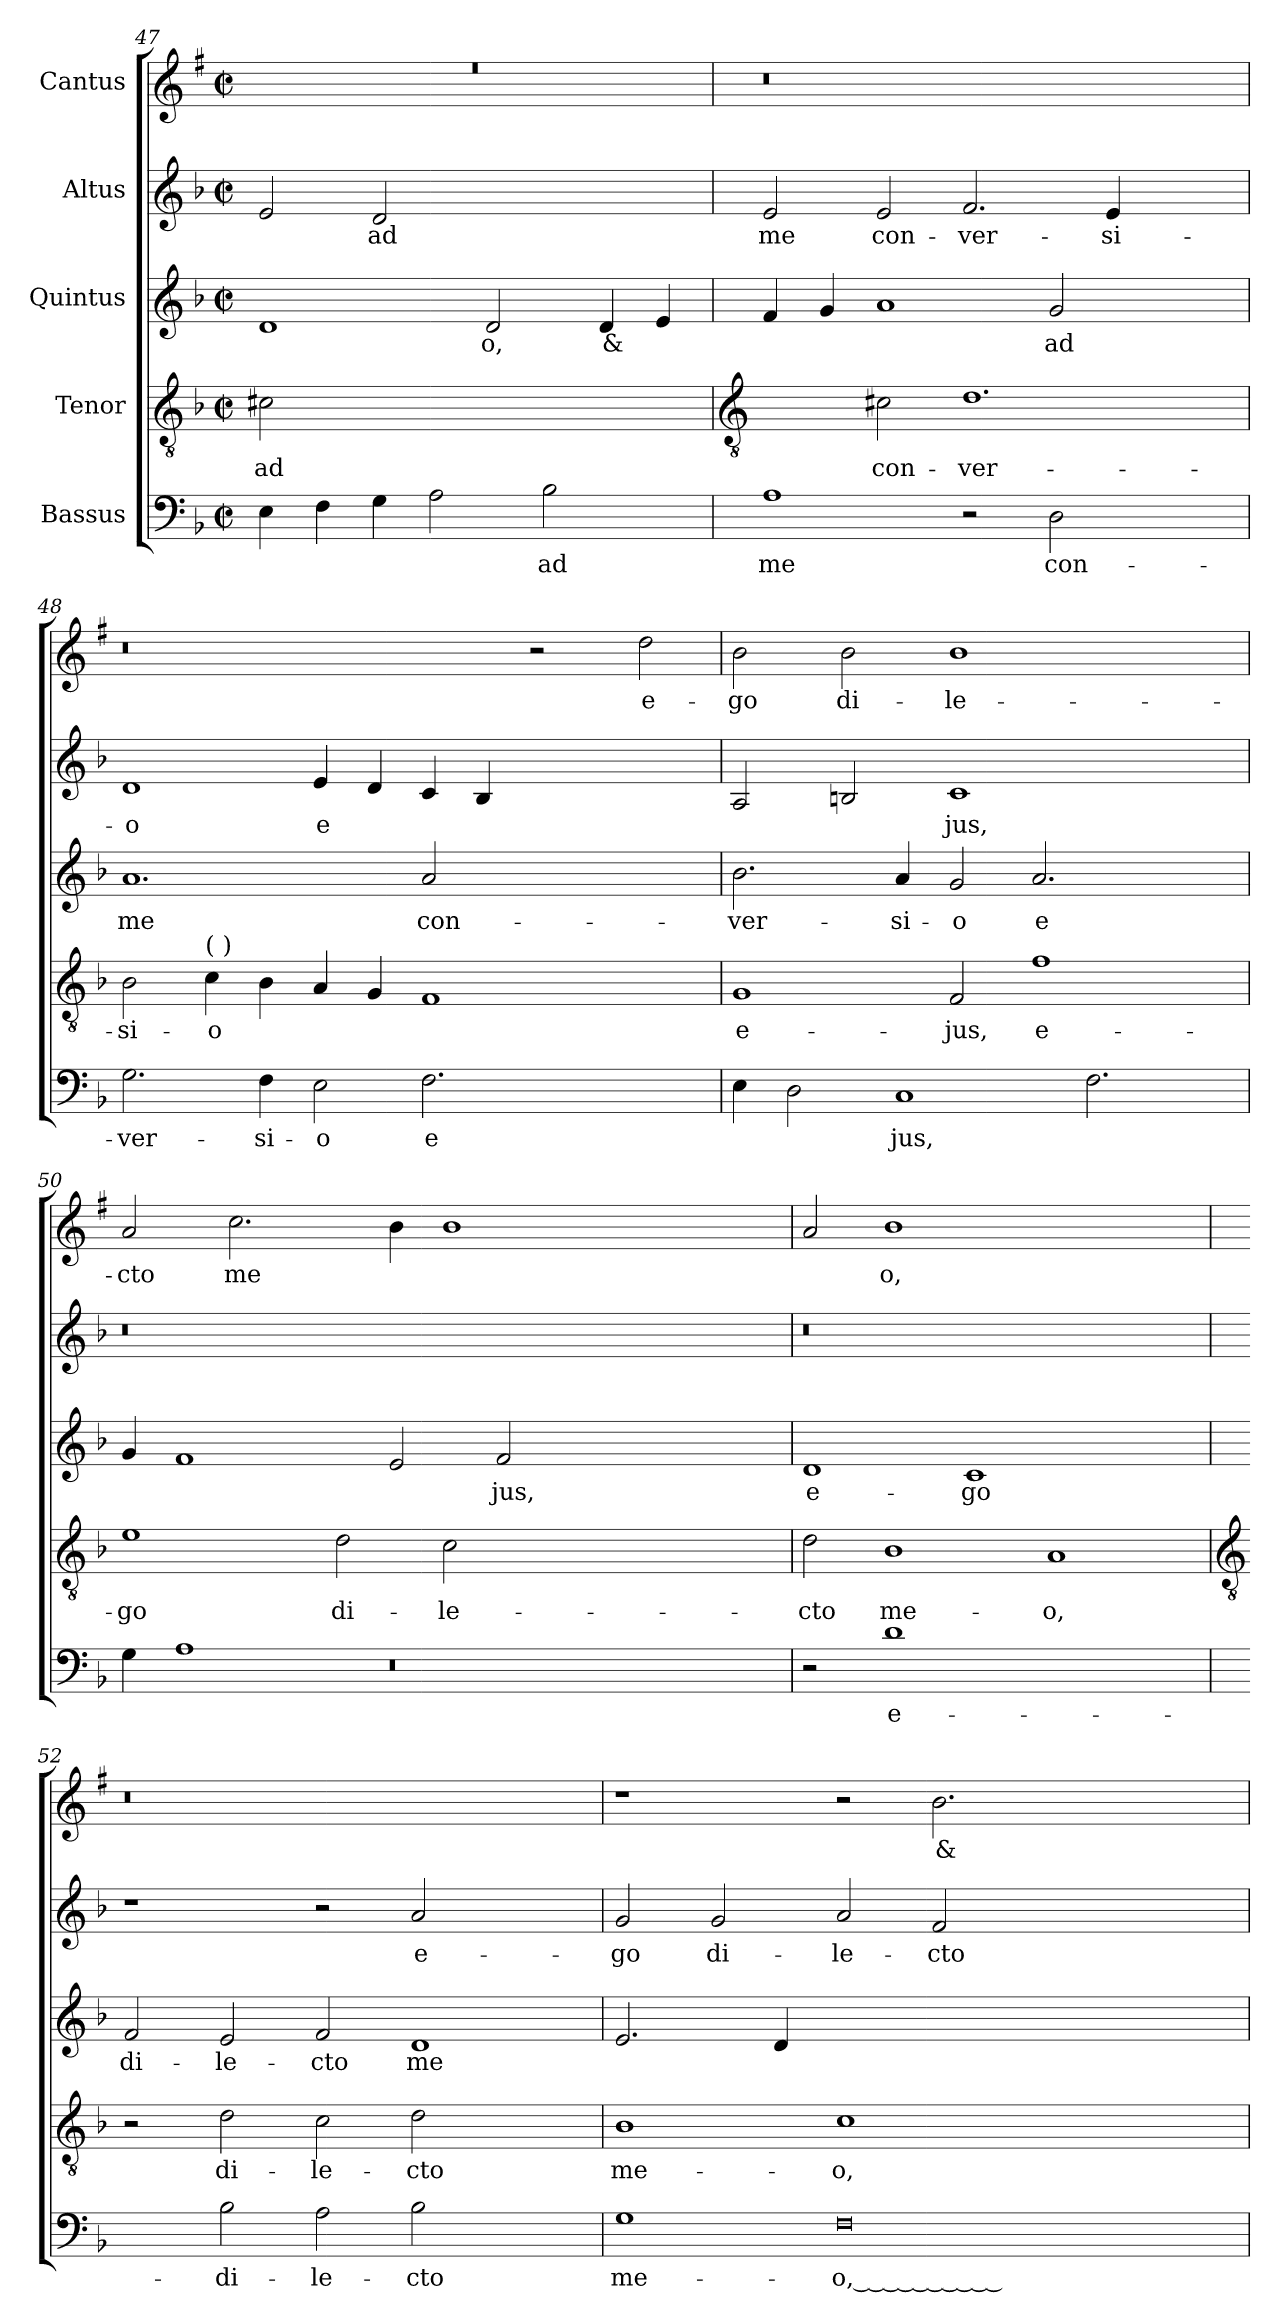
**kern	**text	**kern	**text	**kern	**text	**kern	**text	**kern	**text
*part5	*part5	*part4	*part4	*part3	*part3	*part2	*part2	*part1	*part1
*staff5	*staff5	*staff4	*staff4	*staff3	*staff3	*staff2	*staff2	*staff1	*staff1
*I"Bassus	*	*I"Tenor	*	*I"Quintus	*	*I"Altus	*	*I"Cantus	*
!!LO:LB:g=z
*clefF4	*	*clefGv2	*	*clefG2	*	*clefG2	*	*clefG2	*
*	*	*	*	*	*	*	*	*ITrd1c2	*
*k[b-]	*	*k[b-]	*	*k[b-]	*	*k[b-]	*	*k[b-]	*
*F:	*	*F:	*	*F:	*	*F:	*	*F:	*
*M4/2	*	*M4/2	*	*M4/2	*	*M4/2	*	*M4/2	*
*met(c|)	*	*met(c|)	*	*met(c|)	*	*met(c|)	*	*met(c|)	*
=47	=47	=47	=47	=47	=47	=47	=47	=47	=47
!	!	!	!LO:LY:b	!	!	!	!	!	!
*	*	*	*	*	*	*	*	*^	*
4E	.	2c#X	ad	1d	.	2e	.	0r	0ryy	.
4F	.	.	.	.	.	.	.	.	.	.
!	!	!	!LO:LY:b	!	!	!	!LO:LY:b	!	!	!
4G	.	[2dyy	me_	.	.	2d	ad	.	.	.
2A	.	.	.	.	.	.	.	.	.	.
!	!	!	!	!	!LO:LY:b	!	!	!	!	!
.	.	1ryy	.	2d	o,	1ryy	.	.	.	.
!	!LO:LY:b	!	!	!	!	!	!	!	!	!
2B-	ad	.	.	.	.	.	.	.	.	.
!	!	!	!	!	!LO:LY:b	!	!	!	!	!
.	.	.	.	4d	&	.	.	.	.	.
4ryy	.	.	.	4e	.	.	.	.	.	.
!!LO:LB:g=z	!!
=47A	=47A	=47A	=47A	=47A	=47A	=47A	=47A	=47A	=47A	=47A
*	*	*clefGv2	*	*	*	*	*	*	*	*
!	!LO:LY:b	!	!	!	!	!	!LO:LY:b	!	!	!
1A	me	2dyy]	.	4f	.	2e	me	0r	0ryy	.
.	.	.	.	4g	.	.	.	.	.	.
!	!	!	!LO:LY:b	!	!	!	!LO:LY:b	!	!	!
.	.	2c#X	con-	1a	.	2e	con-	.	.	.
!	!	!	!LO:LY:b	!	!	!	!LO:LY:b	!	!	!
2r	.	1.d	-ver-	.	.	2.f	-ver-	.	.	.
!	!LO:LY:b	!	!	!	!LO:LY:b	!	!	!	!	!
2D	con-	.	.	2g	ad	.	.	.	.	.
!	!	!	!	!	!	!	!LO:LY:b	!	!	!
.	.	.	.	.	.	4e	-si-	.	.	.
2ryy	.	.	.	2ryy	.	2ryy	.	2ryy	2ryy	.
!!LO:LB:g=z	!!
=48A	=48A	=48A	=48A	=48A	=48A	=48A	=48A	=48A	=48A	=48A
!	!LO:LY:b	!	!LO:LY:b	!	!LO:LY:b	!	!LO:LY:b	!	!	!
2.G	-ver-	2B-	-si-	1.a	me	1d	-o	0r	0ryy	.
!	!	!LO:TX:a:t=(  )	!	!	!	!	!	!	!	!
!	!	!	!LO:LY:b	!	!	!	!	!	!	!
.	.	4c	-o	.	.	.	.	.	.	.
!	!LO:LY:b	!	!	!	!	!	!	!	!	!
4F	-si-	4B-	.	.	.	.	.	.	.	.
!	!LO:LY:b	!	!	!	!	!	!LO:LY:b	!	!	!
2E	-o	4A	.	.	.	4e	e	.	.	.
.	.	4G	.	.	.	4d	.	.	.	.
!	!LO:LY:b	!	!	!	!LO:LY:b	!	!	!	!	!
2.F	e	1F	.	2a	con-	4c	.	.	.	.
.	.	.	.	.	.	4B-	.	.	.	.
.	.	.	.	1ryy	.	1ryy	.	2r	1ryy	.
2.ryy	.	.	.	.	.	.	.	.	.	.
!	!	!	!	!	!	!	!	!	!	!LO:LY:b
.	.	2ryy	.	.	.	.	.	2cc	.	e-
=49A	=49A	=49A	=49A	=49A	=49A	=49A	=49A	=49A	=49A	=49A
!	!	!	!LO:LY:b	!	!LO:LY:b	!	!	!	!	!LO:LY:b
4E	.	1G	e-	2.b-	-ver-	2A	.	2a	1ryy	-go
2D	.	.	.	.	.	.	.	.	.	.
!	!	!	!	!	!	!	!	!	!	!LO:LY:b
.	.	.	.	.	.	2Bn	.	2a	.	di-
!	!LO:LY:b	!	!	!	!LO:LY:b	!	!	!	!	!
1C	jus,	.	.	4a	-si-	.	.	.	.	.
!	!	!	!LO:LY:b	!	!LO:LY:b	!	!LO:LY:b	!	!	!LO:LY:b
.	.	2F	-jus,	2g	-o	1c	jus,	1a	2ryy	-le-
!	!	!	!LO:LY:b	!	!LO:LY:b	!	!	!	!	!
.	.	1f	e-	2.a	e	.	.	.	2ryy	.
2.F	.	.	.	.	.	.	.	.	.	.
.	.	.	.	.	.	2ryy	.	2ryy	2ryy	.
.	.	.	.	4ryy	.	.	.	.	.	.
=50A	=50A	=50A	=50A	=50A	=50A	=50A	=50A	=50A	=50A	=50A
!	!	!	!LO:LY:b	!	!	!	!	!	!	!LO:LY:b
4G	.	1e	-go	4g	.	0r	.	2g	2.ryy	-cto
1A	.	.	.	1f	.	.	.	.	.	.
!	!	!	!	!	!	!	!	!	!	!LO:LY:b
.	.	.	.	.	.	.	.	2.b-	.	me
.	.	.	.	.	.	.	.	.	1ryy	.
!	!	!	!LO:LY:b	!	!	!	!	!	!	!
.	.	2d	di-	.	.	.	.	.	.	.
0r	.	.	.	2e	.	.	.	4a	.	.
!	!	!	!LO:LY:b	!	!	!	!	!	!	!
.	.	2c	-le-	.	.	.	.	1a	.	.
!	!	!	!	!	!LO:LY:b	!	!	!	!	!
.	.	.	.	2f	jus,	.	.	.	1.ryy	.
.	.	1ryy	.	.	.	1ryy	.	.	.	.
.	.	.	.	1ryy	.	.	.	.	.	.
.	.	.	.	.	.	.	.	2.ryy	.	.
.	.	4ryy	.	.	.	4ryy	.	.	.	.
=51A	=51A	=51A	=51A	=51A	=51A	=51A	=51A	=51A	=51A	=51A
!	!	!	!LO:LY:b	!	!LO:LY:b	!	!	!	!	!
2r	.	2d	-cto	1d	e-	0r	.	2g	1ryy	.
!	!LO:LY:b	!	!LO:LY:b	!	!	!	!	!	!	!LO:LY:b
1d	e-	1B-	me-	.	.	.	.	1a	.	o,
!	!	!	!	!	!LO:LY:b	!	!	!	!	!
.	.	.	.	1c	-go	.	.	.	1.ryy	.
!	!LO:LY:b	!	!LO:LY:b	!	!	!	!	!	!	!
[2cyy	-go__	1A	-o,	.	.	.	.	1ryy	.	.
2ryy	.	.	.	2ryy	.	2ryy	.	.	.	.
!!LO:LB:g=z	!!
=52	=52	=52	=52	=52	=52	=52	=52	=52	=52	=52
*	*	*clefGv2	*	*	*	*	*	*	*	*
!	!LO:LY:b	!	!	!	!LO:LY:b	!	!	!	!	!
2cyy]	___	2r	.	2f	di-	1r	.	0r	0ryy	.
!	!LO:LY:b	!	!LO:LY:b	!	!LO:LY:b	!	!	!	!	!
2B-	di-	2d	di-	2e	-le-	.	.	.	.	.
!	!LO:LY:b	!	!LO:LY:b	!	!LO:LY:b	!	!	!	!	!
2A	-le-	2c	-le-	2f	-cto	2r	.	.	.	.
!	!LO:LY:b	!	!LO:LY:b	!	!LO:LY:b	!	!LO:LY:b	!	!	!
2B-	-cto	2d	-cto	1d	me	2a	e-	.	.	.
2ryy	.	2ryy	.	.	.	2ryy	.	2ryy	2ryy	.
!!LO:LB:g=z	!!
=53	=53	=53	=53	=53	=53	=53	=53	=53	=53	=53
!	!LO:LY:b	!	!LO:LY:b	!	!	!	!LO:LY:b	!	!	!
1G	me-	1B-	me-	2.e	.	2g	-go	1r	1ryy	.
!	!	!	!	!	!	!	!LO:LY:b	!	!	!
.	.	.	.	.	.	2g	di-	.	.	.
.	.	.	.	4d	.	.	.	.	.	.
!	!LO:LY:b	!	!LO:LY:b	!	!	!	!LO:LY:b	!	!	!
0F	-o,___________	1c	-o,	0ryy	.	2a	-le-	2r	2ryy	.
!	!	!	!	!	!	!	!LO:LY:b	!	!	!LO:LY:b
.	.	.	.	.	.	2f	-cto	2.a	2ryy	&
.	.	1ryy	.	.	.	1ryy	.	.	2.ryy	.
.	.	.	.	.	.	.	.	2.ryy	.	.
.	.	.	.	.	.	.	.	.	4ryy	.
*	*	*	*	*	*	*	*	*v	*v	*
=	=	=	=	=	=	=	=	=	=
*-	*-	*-	*-	*-	*-	*-	*-	*-	*-
